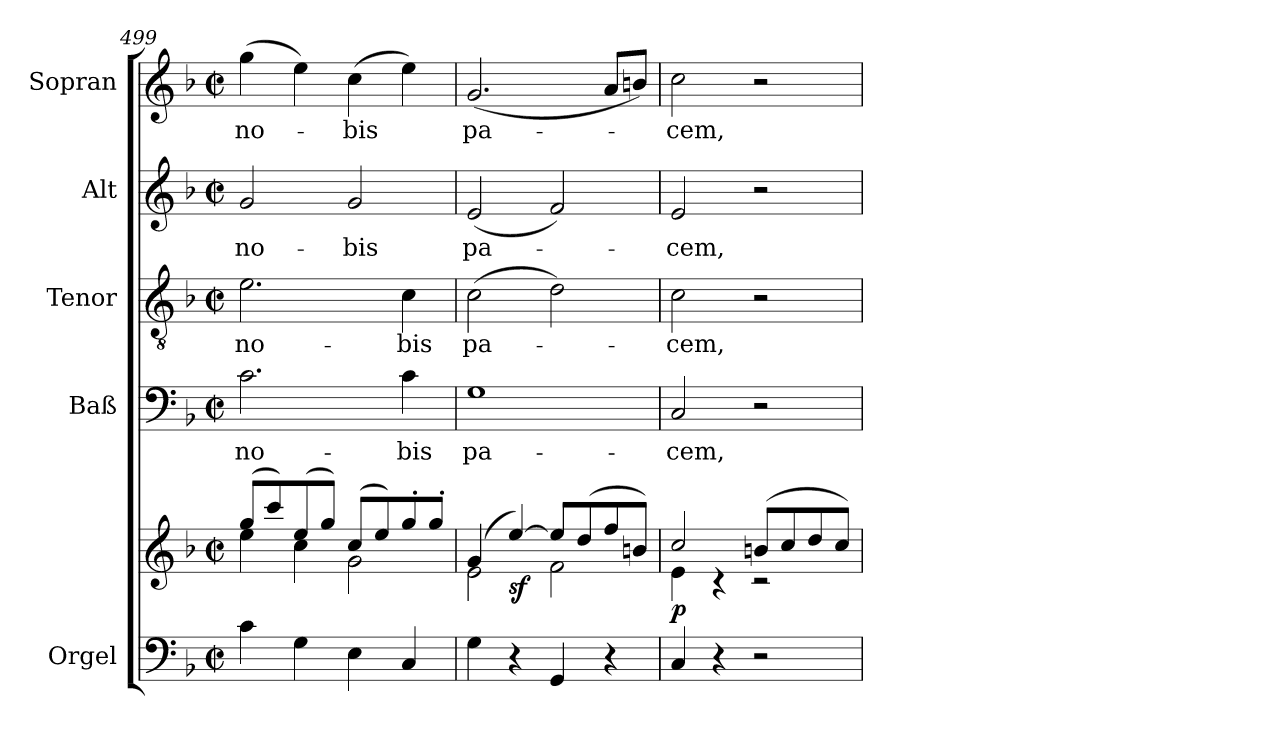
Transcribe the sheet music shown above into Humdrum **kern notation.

**kern	**kern	**dynam	**kern	**text	**kern	**text	**kern	**text	**kern	**text
*part5	*part5	*part5	*part4	*part4	*part3	*part3	*part2	*part2	*part1	*part1
*staff6	*staff5	*staff5/6	*staff4	*staff4	*staff3	*staff3	*staff2	*staff2	*staff1	*staff1
*I"Orgel	*	*	*I"Baß	*	*I"Tenor	*	*I"Alt	*	*I"Sopran	*
*I'Org.	*	*	*	*	*	*	*	*	*	*
*clefF4	*clefG2	*	*clefF4	*	*clefGv2	*	*clefG2	*	*clefG2	*
*k[b-]	*k[b-]	*	*k[b-]	*	*k[b-]	*	*k[b-]	*	*k[b-]	*
*F:	*F:	*	*F:	*	*F:	*	*F:	*	*F:	*
*M2/2	*M2/2	*	*M2/2	*	*M2/2	*	*M2/2	*	*M2/2	*
*met(c|)	*met(c|)	*	*met(c|)	*	*met(c|)	*	*met(c|)	*	*met(c|)	*
=499	=499	=499	=499	=499	=499	=499	=499	=499	=499	=499
*	*^	*	*	*	*	*	*	*	*	*
!	!	!	!	!	!LO:LY:b	!	!LO:LY:b	!	!LO:LY:b	!	!LO:LY:b
4c\	(>8gg/L	4ee\	.	2.c\	no-	2.e\	no-	2g/	no-	(>4gg\	no-
.	8ccc/)	.	.	.	.	.	.	.	.	.	.
4G\	(>8ee/	4cc\	.	.	.	.	.	.	.	4ee\)	.
.	8gg/J)	.	.	.	.	.	.	.	.	.	.
!	!	!	!	!	!	!	!	!	!LO:LY:b	!	!LO:LY:b
4E\	(>8cc/L	2g\	.	.	.	.	.	2g/	-bis	(>4cc\	-bis
.	8ee/)	.	.	.	.	.	.	.	.	.	.
!	!	!	!	!	!LO:LY:b	!	!LO:LY:b	!	!	!	!
4C/	8gg'</	.	.	4c\	-bis	4c\	-bis	.	.	4ee\)	.
.	8gg'</J	.	.	.	.	.	.	.	.	.	.
=500	=500	=500	=500	=500	=500	=500	=500	=500	=500	=500	=500
!	!	!	!	!	!LO:LY:b	!	!LO:LY:b	!	!LO:LY:b	!	!LO:LY:b
4G\	(4g/	2e\	.	1G	pa-	(>2c\	pa-	(<2e/	pa-	(<2.g/	pa-
!	!	!	!LO:DY:b	!	!	!	!	!	!	!	!
4r	[>4ee/)	.	sf	.	.	.	.	.	.	.	.
4GG/	8ee/L]	2f\	.	.	.	2d\)	.	2f/)	.	.	.
.	(>8dd/	.	.	.	.	.	.	.	.	.	.
4r	8ff/	.	.	.	.	.	.	.	.	8a/L	.
.	8bn/J)	.	.	.	.	.	.	.	.	8bn/J)	.
=501	=501	=501	=501	=501	=501	=501	=501	=501	=501	=501	=501
!	!	!	!LO:DY:b	!	!LO:LY:b	!	!LO:LY:b	!	!LO:LY:b	!	!LO:LY:b
4C/	2cc/	4e\	p	2C/	-cem,	2c\	-cem,	2e/	-cem,	2cc\	-cem,
4r	.	4rc	.	.	.	.	.	.	.	.	.
2r	(>8bn/L	2rc	.	2r	.	2r	.	2r	.	2r	.
.	8cc/	.	.	.	.	.	.	.	.	.	.
.	8dd/	.	.	.	.	.	.	.	.	.	.
.	8cc/J)	.	.	.	.	.	.	.	.	.	.
*	*v	*v	*	*	*	*	*	*	*	*	*
=	=	=	=	=	=	=	=	=	=	=
*-	*-	*-	*-	*-	*-	*-	*-	*-	*-	*-
